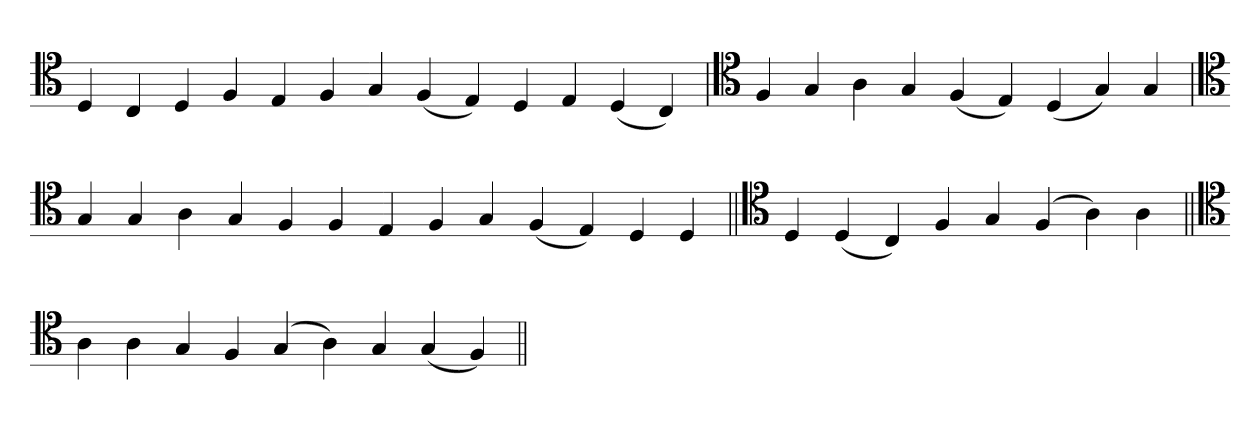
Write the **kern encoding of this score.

**kern
*part1
*staff1
*clefC4
=
4D
4C
4D
4F
4E
4F
4G
(4F
4E)
4D
4E
(4D
4C)
=`
*clefC4
4F
4G
4A
4G
(4F
4E)
(4D
4G)
4G
='
*clefC4
4G
4G
4A
4G
4F
4F
4E
4F
4G
(4F
4E)
4D
4D
=||
*clefC4
4D
(4D
4C)
4F
4G
(4F
4A)
4A
=||
*clefC4
4A
4A
4G
4F
(4G
4A)
4G
(4G
4F)
=||
*-
